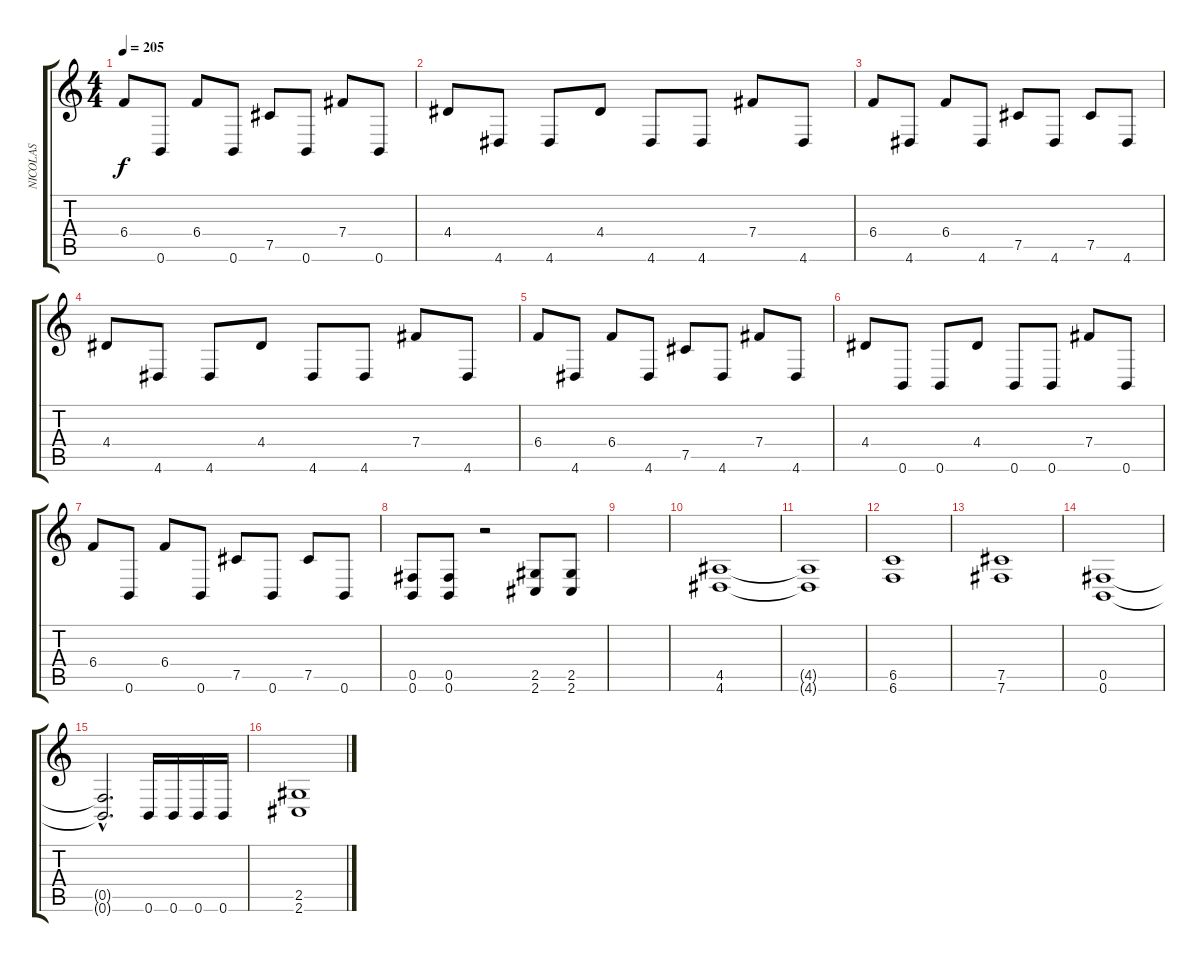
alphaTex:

\track ("NICOLAS" "NICOLAS") {instrument overdrivenguitar}
\staff {score tabs}
\tuning (Db4 Ab3 E3 B2 Gb2 B1) {hide}
\ts (4 4)
\tempo 205
\clef g2
\ks c
6.4.8{dy f} 0.6.8 6.4.8 0.6.8 7.5.8 0.6.8 7.4.8 0.6.8 |
4.4.8 4.6.8 4.6.8 4.4.8 4.6.8 4.6.8 7.4.8 4.6.8 |
6.4.8 4.6.8 6.4.8 4.6.8 7.5.8 4.6.8 7.5.8 4.6.8 |
4.4.8 4.6.8 4.6.8 4.4.8 4.6.8 4.6.8 7.4.8 4.6.8 |
6.4.8 4.6.8 6.4.8 4.6.8 7.5.8 4.6.8 7.4.8 4.6.8 |
4.4.8 0.6.8 0.6.8 4.4.8 0.6.8 0.6.8 7.4.8 0.6.8 |
6.4.8 0.6.8 6.4.8 0.6.8 7.5.8 0.6.8 7.5.8 0.6.8 |
(0.5 0.6).8 (0.5 0.6).8 r.2 (2.5 2.6).8 (2.5 2.6).8 |
|
(4.5 4.6).1 |
(4.5{t} 4.6{t}).1 |
(6.5 6.6).1 |
(7.5 7.6).1 |
(0.5 0.6).1 |
(0.5{hac t} 0.6{hac t}).2{d} 0.6.16 0.6.16 0.6.16 0.6.16 |
(2.5 2.6).1
